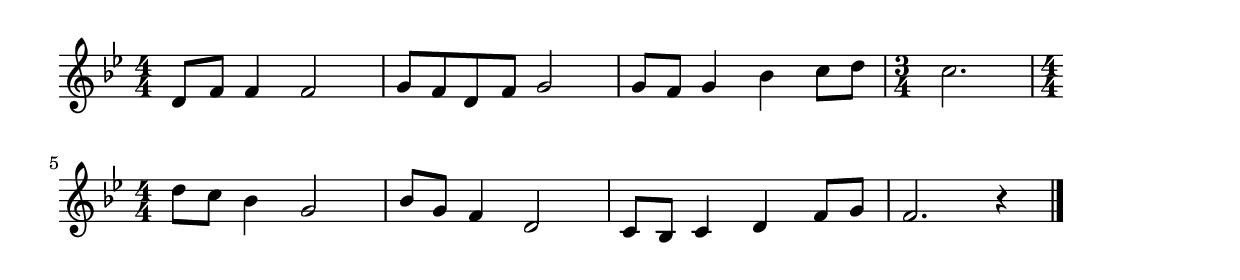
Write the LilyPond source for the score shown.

\version "2.18.2"
% 酋長の娘(わたしのらばさん)

\score {

  \layout {
    line-width = #170
    indent = 0\mm
  }

  \relative c' {
    \key bes \major
    \time 4/4
    \set Score.tempoHideNote = ##t
\tempo 4=120
    \numericTimeSignature
    d8 f f4 f2 |
    g8 f d f g2 |
    g8 f g4 bes c8 d |
    \time 3/4
    c2. |
    \break
    \time 4/4
    d8 c bes4 g2 |
    bes8 g f4 d2 |
    c8 bes c4 d f8 g8 |
    f2. r4 |
    \bar "|."
  }
  \midi {}
}